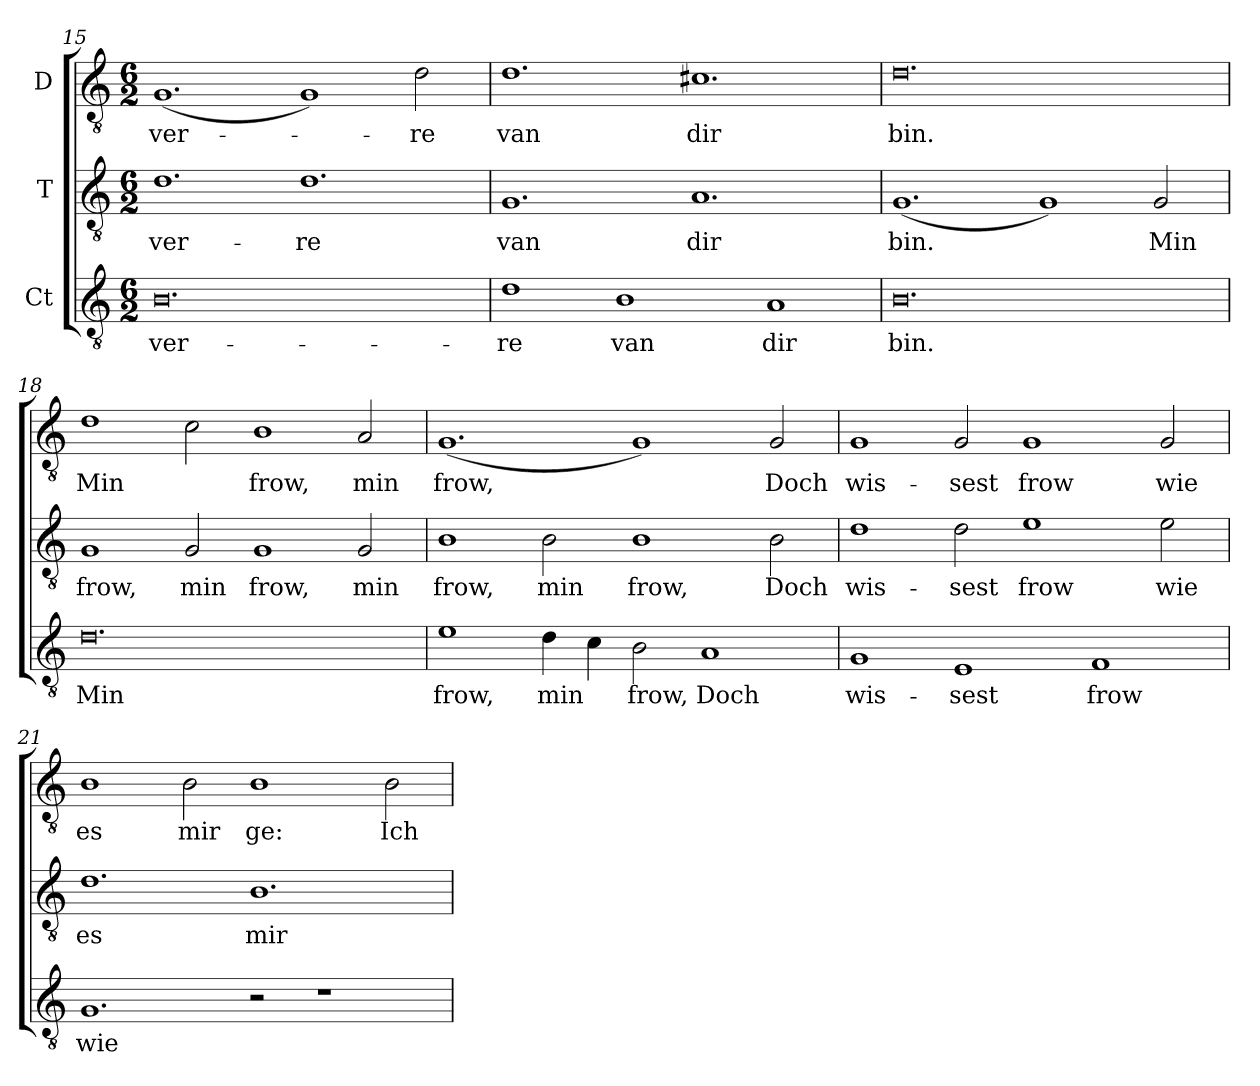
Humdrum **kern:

**kern	**text	**kern	**text	**kern	**text
*part3	*part3	*part2	*part2	*part1	*part1
*staff3	*staff3	*staff2	*staff2	*staff1	*staff1
*I"Ct	*	*I"T	*	*I"D	*
*clefGv2	*	*clefGv2	*	*clefGv2	*
*ITrd7c12	*	*ITrd7c12	*	*ITrd7c12	*
*k[]	*	*k[]	*	*k[]	*
*C:	*	*C:	*	*C:	*
*M6/2	*	*M6/2	*	*M6/2	*
=15	=15	=15	=15	=15	=15
!	!LO:LY:b:color=#000000	!	!	!	!
!	!	!	!LO:LY:b:color=#000000	!	!
!	!	!	!	!	!LO:LY:b:color=#000000
0.BBi/	ver-	1.Di\	ver-	(1.GGi/	ver-
!	!	!	!LO:LY:b:color=#000000	!	!
.	.	1.Di\	-re	1GGi/)	.
!	!	!	!	!	!LO:LY:b:color=#000000
.	.	.	.	2Di\	-re
!!LO:LB:g=z
=16	=16	=16	=16	=16	=16
!	!LO:LY:b:color=#000000	!	!	!	!
!	!	!	!LO:LY:b:color=#000000	!	!
!	!	!	!	!	!LO:LY:b:color=#000000
1Di\	-re	1.GGi/	van	1.Di\	van
!	!LO:LY:b:color=#000000	!	!	!	!
1BBi/	van	.	.	.	.
!	!	!	!LO:LY:b:color=#000000	!	!
!	!	!	!	!	!LO:LY:b:color=#000000
.	.	1.AAi/	dir	1.C#Xi\	dir
!	!LO:LY:b:color=#000000	!	!	!	!
1AAi/	dir	.	.	.	.
=17	=17	=17	=17	=17	=17
!	!LO:LY:b:color=#000000	!	!	!	!
!	!	!	!LO:LY:b:color=#000000	!	!
!	!	!	!	!	!LO:LY:b:color=#000000
0.BBi/	bin.	(1.GGi/	bin.	0.Di\	bin.
.	.	1GGi/)	.	.	.
!	!	!	!LO:LY:b:color=#000000	!	!
.	.	2GGi/	Min	.	.
=18	=18	=18	=18	=18	=18
!	!LO:LY:b:color=#000000	!	!	!	!
!	!	!	!LO:LY:b:color=#000000	!	!
!	!	!	!	!	!LO:LY:b:color=#000000
0.Di\	Min	1GGi/	frow,	1Di\	Min
!	!	!	!LO:LY:b:color=#000000	!	!
.	.	2GGi/	min	2Ci\	.
!	!	!	!LO:LY:b:color=#000000	!	!
!	!	!	!	!	!LO:LY:b:color=#000000
.	.	1GGi/	frow,	1BBi/	frow,
!	!	!	!LO:LY:b:color=#000000	!	!
!	!	!	!	!	!LO:LY:b:color=#000000
.	.	2GGi/	min	2AAi/	min
=19	=19	=19	=19	=19	=19
!	!LO:LY:b:color=#000000	!	!	!	!
!	!	!	!LO:LY:b:color=#000000	!	!
!	!	!	!	!	!LO:LY:b:color=#000000
1Ei\	frow,	1BBi/	frow,	(1.GGi/	frow,
!	!LO:LY:b:color=#000000	!	!	!	!
!	!	!	!LO:LY:b:color=#000000	!	!
4Di\	min	2BBi\	min	.	.
4Ci\	.	.	.	.	.
!	!LO:LY:b:color=#000000	!	!	!	!
!	!	!	!LO:LY:b:color=#000000	!	!
2BBi\	frow,	1BBi/	frow,	1GGi/)	.
!	!LO:LY:b:color=#000000	!	!	!	!
1AAi/	Doch	.	.	.	.
!	!	!	!LO:LY:b:color=#000000	!	!
!	!	!	!	!	!LO:LY:b:color=#000000
.	.	2BBi\	Doch	2GGi/	Doch
=20	=20	=20	=20	=20	=20
!	!LO:LY:b:color=#000000	!	!	!	!
!	!	!	!LO:LY:b:color=#000000	!	!
!	!	!	!	!	!LO:LY:b:color=#000000
1GGi/	wis-	1Di\	wis-	1GGi/	wis-
!	!LO:LY:b:color=#000000	!	!	!	!
!	!	!	!LO:LY:b:color=#000000	!	!
!	!	!	!	!	!LO:LY:b:color=#000000
1EEi/	-sest	2Di\	-sest	2GGi/	-sest
!	!	!	!LO:LY:b:color=#000000	!	!
!	!	!	!	!	!LO:LY:b:color=#000000
.	.	1Ei\	frow	1GGi/	frow
!	!LO:LY:b:color=#000000	!	!	!	!
1FFi/	frow	.	.	.	.
!	!	!	!LO:LY:b:color=#000000	!	!
!	!	!	!	!	!LO:LY:b:color=#000000
.	.	2Ei\	wie	2GGi/	wie
!!LO:LB:g=z
=21	=21	=21	=21	=21	=21
!	!LO:LY:b:color=#000000	!	!	!	!
!	!	!	!LO:LY:b:color=#000000	!	!
!	!	!	!	!	!LO:LY:b:color=#000000
1.GGi/	wie	1.Di\	es	1BBi/	es
!	!	!	!	!	!LO:LY:b:color=#000000
.	.	.	.	2BBi\	mir
!	!	!	!LO:LY:b:color=#000000	!	!
!	!	!	!	!	!LO:LY:b:color=#000000
2r	.	1.BBi/	mir	1BBi/	ge:
1r	.	.	.	.	.
!	!	!	!	!	!LO:LY:b:color=#000000
.	.	.	.	2BBi\	Ich
=	=	=	=	=	=
*-	*-	*-	*-	*-	*-
